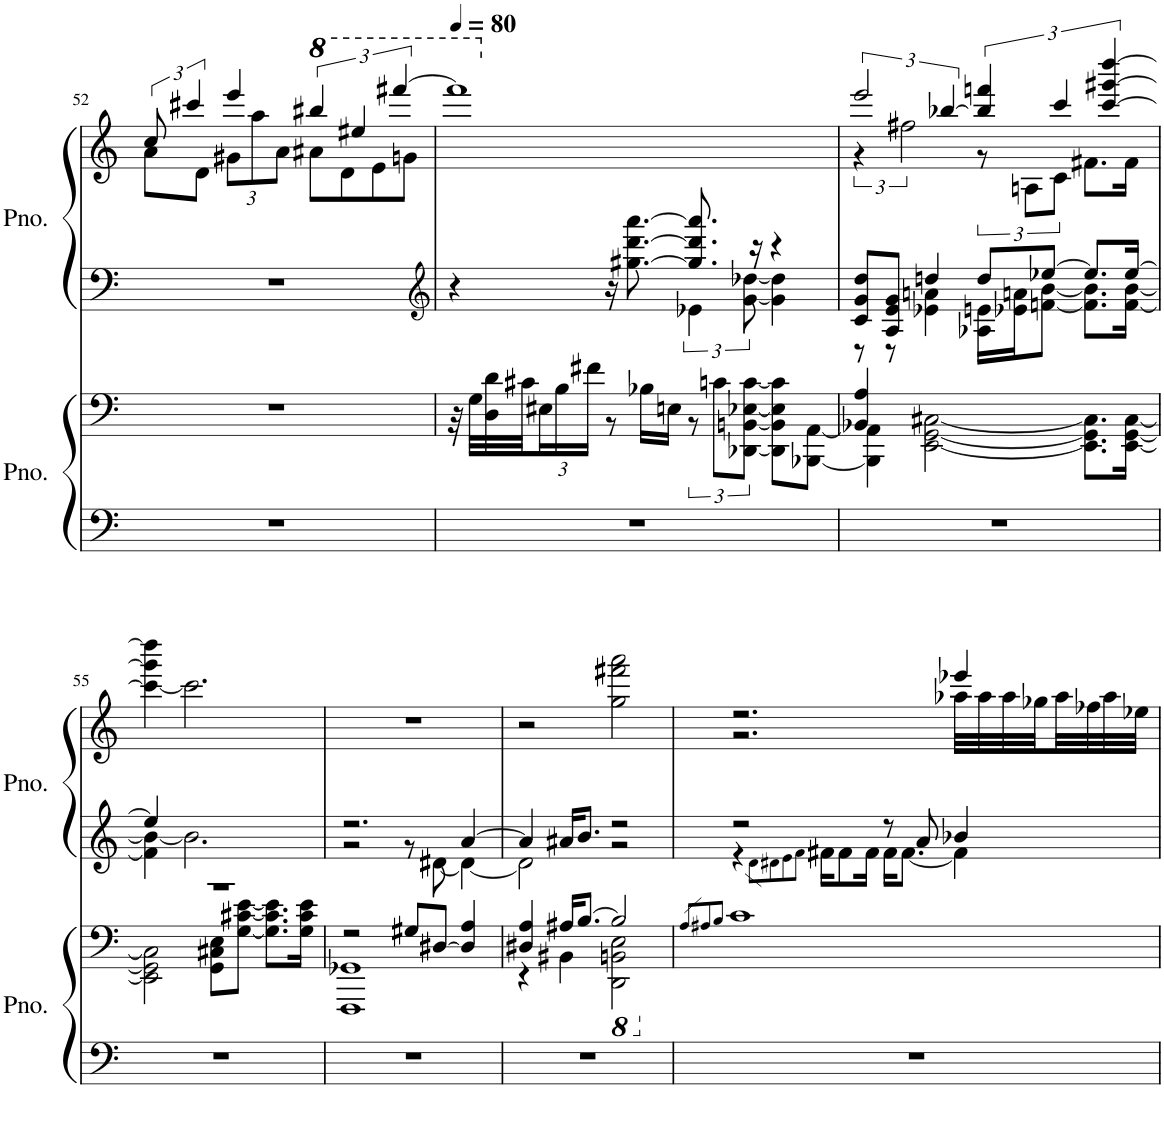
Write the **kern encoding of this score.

**kern	**kern	**kern	**kern
*part2	*part2	*part1	*part1
*staff4	*staff3	*staff2	*staff1
*I"Piano	*	*I"Piano	*
*I'Pno.	*	*I'Pno.	*
!!LO:PB:g=z
*clefF4	*clefF4	*clefF4	*clefG2
*k[]	*k[]	*k[]	*k[]
*M4/4	*M4/4	*M4/4	*M4/4
=52	=52	=52	=52
*	*	*	*^
1r	1r	1r	12cc/	8a\L
.	.	.	6ccc#X/	.
.	.	.	.	8d\J
*	*	*	*	*Xbrackettup
.	.	.	4eee/	12g#X\L
.	.	.	.	12aa\
.	.	.	.	12a\J
*	*	*	*8va	*
*	*	*	*brackettup	*
.	.	.	6bbb#X/	8aa#X\L
.	.	.	.	8dd\
*	*	*	*8va	*
.	.	.	6eee#X/	.
.	.	.	.	8ee\
.	.	.	[6ffff#X/	.
.	.	.	.	8ggn\J
*	*	*	*v	*v
=53	=53	=53	=53
*	*	*clefG2	*
*	*	*	*MM80
*	*^	*^	*
1r	8ryy	32r	4r	4ryy	1ffff#]
.	.	32G\LLL	.	.	.
.	.	32D\ 32d\	.	.	.
.	.	32c#X\JJ	.	.	.
*	*	*Xbrackettup	*	*	*
.	8ryy	24E#X\L	.	.	.
.	.	24B\	.	.	.
.	.	24f#X\JJ	.	.	.
.	8ryy	8r	16r	4ryy	.
.	.	.	[8.gg#X\ [8.ddd\ [8.aaa\	.	.
.	8ryy	16B-X\LL	.	.	.
.	.	16En\JJ	.	.	.
*	*	*brackettup	*	*	*
.	4ryy	12r	8.gg#/] 8.ddd/] 8.aaa/]	6e-X\	.
.	.	12cn\L	.	.	.
.	.	[12DD-X\ [12BBn\ [12E-X\ [12c\J	.	[12g\ [12dd-X\	.
.	.	.	16r	.	.
.	4ryy	8DD-\] 8BB\] 8E-\] 8c\]L	4r	4g\] 4dd-\]	.
.	.	[8BBB-X\ [8AA\J	.	.	.
=54	=54	=54	=54	=54	=54
*	*	*	*	*	*X8va
*	*	*	*	*	*X8va
*	*	*	*	*	*^
1r	4BB-X/ 4A/	4BBB-\] 4AA\]	8c/ 8g/ 8dd/L	8r	3eee/	6r
.	.	.	8A/ 8e/ 8g/J	8r	.	.
.	.	.	.	.	.	3ff#X\
.	4ryy	[2EE\ [2GG\ [2C#X\	4ddn/	4e-X\ 4an\	.	.
.	.	.	.	.	[6bb-X/	.
.	2ryy	.	8dd/L	16A-X\ 16en\LL	6bb-/] 6fffn/	12r
.	.	.	.	16e-X\ 16an\J	.	.
.	.	.	.	.	.	12An\L
.	.	.	[8ee-X/J	[8fn\ [8b\J	.	.
.	.	.	.	.	6ccc/	12c\J
.	.	8.EE\] 8.GG\] 8.C#\]L	8.ee-/L]	8.f\] 8.b\]L	.	8.f#X\L
.	.	.	.	.	[6ccc/ [6ggg#X/ [6dddd/	.
.	.	[16EE\ [16GG\ [16C#\Jk	[16ee-/Jk	[16f\ [16b\Jk	.	16f#\Jk
*	*	*	*	*	*v	*v
!!LO:LB:g=z
=55	=55	=55	=55	=55	=55
1r	1r	2EE\] 2GG\] 2C#\]	4ee-/]	4f\] 4b\_	4ccc\_ 4ggg#\] 4dddd\]
.	.	.	4ryy	2.b\]	2.ccc\]
.	.	8GG\ 8C#X\ 8E\L	2ryy	.	.
.	.	[8G\ [8c#X\ [8e\J	.	.	.
.	.	8.G\] 8.c#\] 8.e\]L	.	.	.
.	.	16G\ 16c#\ 16e\Jk	.	.	.
=56	=56	=56	=56	=56	=56
1r	2r	1FFF 1GG-X	2.r	2r	1r
.	8G#X/L	.	.	8r	.
.	[8D#X/J	.	.	[8d#X\	.
.	4D#/] 4A/	.	[4a/	4d#\_	.
=57	=57	=57	=57	=57	=57
1r	4D#X/ 4A/	4r	4a/]	2d#\]	2r
.	16A#X/KL	4BB#X\	16a#X/KL	.	.
.	[8.B/J	.	8.b/J	.	.
*	*8ba	*	*	*	*
.	2BB/]	2DDD\ 2BBBn\ 2EE\	2r	2r	2gg\ 2fff#X\ 2aaa\
*	*v	*v	*	*	*
=58	=58	=58	=58	=58
*	*X8ba	*	*	*
.	8qA/L	.	.	.
.	8qA#X/	.	.	.
.	8qB/J	.	.	.
*	*	*	*	*^
1r	1c	2r	4r	2.r	2.r
.	.	.	8qd\L	.	.
.	.	.	8qd#X\	.	.
.	.	.	8qe\	.	.
.	.	.	8qf\J	.	.
.	.	.	16f#X\KL	.	.
.	.	.	8f#\	.	.
.	.	.	16f#\Jk	.	.
.	.	8r	16f#\KL	.	.
.	.	.	[8.f#\J	.	.
.	.	8a/	.	.	.
.	.	4b-X/	4f#\]	4eee-X/	32aa-X\LLL
.	.	.	.	.	32aa-\
.	.	.	.	.	32aa-\
.	.	.	.	.	32gg-X\
.	.	.	.	.	32aa-\
.	.	.	.	.	32ff-X\
.	.	.	.	.	32aa-\
.	.	.	.	.	32ee-X\JJJ
*	*	*v	*v	*	*
*	*	*	*v	*v
=	=	=	=
*-	*-	*-	*-
